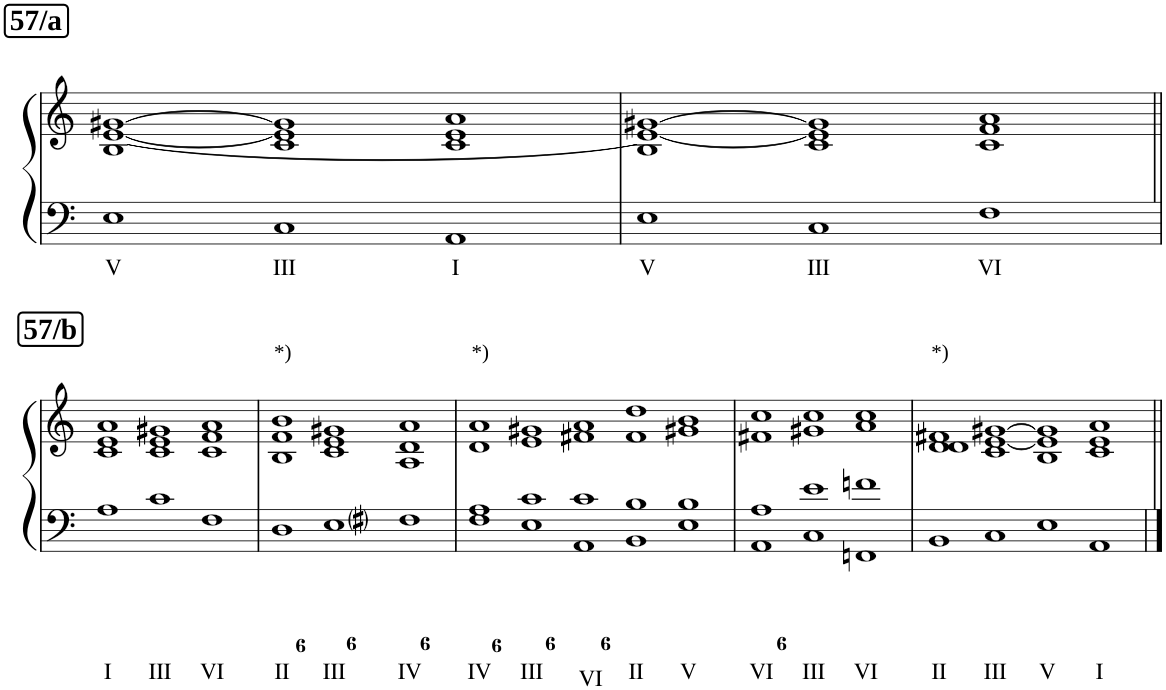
**kern	**text	**kern
*part1	*part1	*part1
*staff2	*staff2	*staff1
*I"Piano	*	*
*I'Pno	*	*
*clefF4	*	*clefG2
*k[]	*	*k[]
*M12/4	*	*M12/4
!!LO:REH:place=s1:a:B:cj:fs=14:t=57/a
=1	=1	=1
!	!LO:LY:b	!
1E	V	[1B [1e [1g#X
!	!LO:LY:b	!
1C	III	1c 1e] 1g#]
!	!LO:LY:b	!
1AA	I	1c 1e 1a
=2	=2	=2
!	!LO:LY:b	!
1E	V	1B] [1e [1g#X
!	!LO:LY:b	!
1C	III	1c 1e] 1g#]
!	!LO:LY:b	!
1F	VI	1c 1f 1a
!!LO:LB:g=z
!!LO:REH:place=s1:a:B:cj:fs=14:t=57/b
=3||	=3||	=3||
!	!LO:LY:b	!
1A	I	1c 1e 1a
!	!LO:LY:b	!
1c	III	1c 1e 1g#X
!	!LO:LY:b	!
1F	VI	1c 1f 1a
=4	=4	=4
!	!	!LO:TX:a:t=*)
!	!LO:LY:b	!
1D	II	1B 1f 1b
!	!LO:LY:b	!
1E	III	1c 1e 1g#X
!	!LO:LY:b	!
1F#i	IV	1A 1d 1a
=5	=5	=5
*M20/4	*	*M20/4
!	!	!LO:TX:a:t=*)
!	!LO:LY:b	!
1F 1A	IV	1d 1a
!	!LO:LY:b	!
1E 1c	III	1e 1g#X
!	!LO:LY:b	!
1AA 1c	VI	1f#X 1a
!	!LO:LY:b	!
1BB 1B	II	1f# 1dd
!	!LO:LY:b	!
1E 1B	V	1g#X 1b
=6	=6	=6
*M12/4	*	*M12/4
!	!LO:LY:b	!
1AA 1A	VI	1f#X 1cc
!	!LO:LY:b	!
1C 1e	III	1g#X 1cc
!	!LO:LY:b	!
1FFn 1fn	VI	1a 1cc
=7	=7	=7
*M16/4	*	*M16/4
!	!	!LO:TX:a:t=*)
!	!LO:LY:b	!
1BB	II	1d 1d 1f#X
!	!LO:LY:b	!
1C	III	1c [1e [1g#X
!	!LO:LY:b	!
1E	V	1B 1e] 1g#]
!	!LO:LY:b	!
1AA	I	1c 1e 1a
=||	=||	=||
*-	*-	*-
